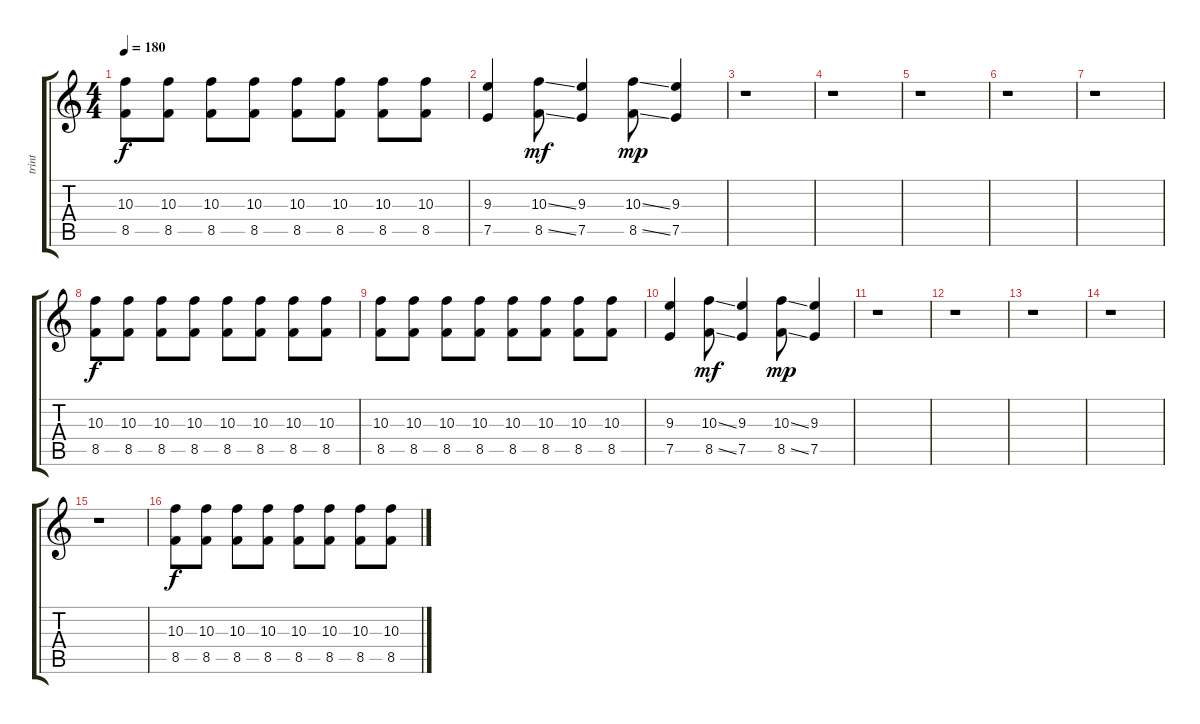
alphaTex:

\track ("trint" "trint") {instrument distortionguitar}
\staff {score tabs}
\tuning (E4 B3 G3 D3 A2 E2) {hide}
\ts (4 4)
\tempo 180
\clef g2
\ks c
(10.3 8.5).8{dy f} (10.3 8.5).8 (10.3 8.5).8 (10.3 8.5).8 (10.3 8.5).8 (10.3 8.5).8 (10.3 8.5).8 (10.3 8.5).8 |
(9.3 7.5).4 (10.3{ss} 8.5{ss}).8{dy mf} (9.3 7.5).4 (10.3{ss} 8.5{ss}).8{dy mp} (9.3 7.5).4 |
r.1 |
r.1 |
r.1 |
r.1 |
r.1 |
(10.3 8.5).8{dy f} (10.3 8.5).8 (10.3 8.5).8 (10.3 8.5).8 (10.3 8.5).8 (10.3 8.5).8 (10.3 8.5).8 (10.3 8.5).8 |
(10.3 8.5).8 (10.3 8.5).8 (10.3 8.5).8 (10.3 8.5).8 (10.3 8.5).8 (10.3 8.5).8 (10.3 8.5).8 (10.3 8.5).8 |
(9.3 7.5).4 (10.3{ss} 8.5{ss}).8{dy mf} (9.3 7.5).4 (10.3{ss} 8.5{ss}).8{dy mp} (9.3 7.5).4 |
r.1 |
r.1 |
r.1 |
r.1 |
r.1 |
(10.3 8.5).8{dy f} (10.3 8.5).8 (10.3 8.5).8 (10.3 8.5).8 (10.3 8.5).8 (10.3 8.5).8 (10.3 8.5).8 (10.3 8.5).8
